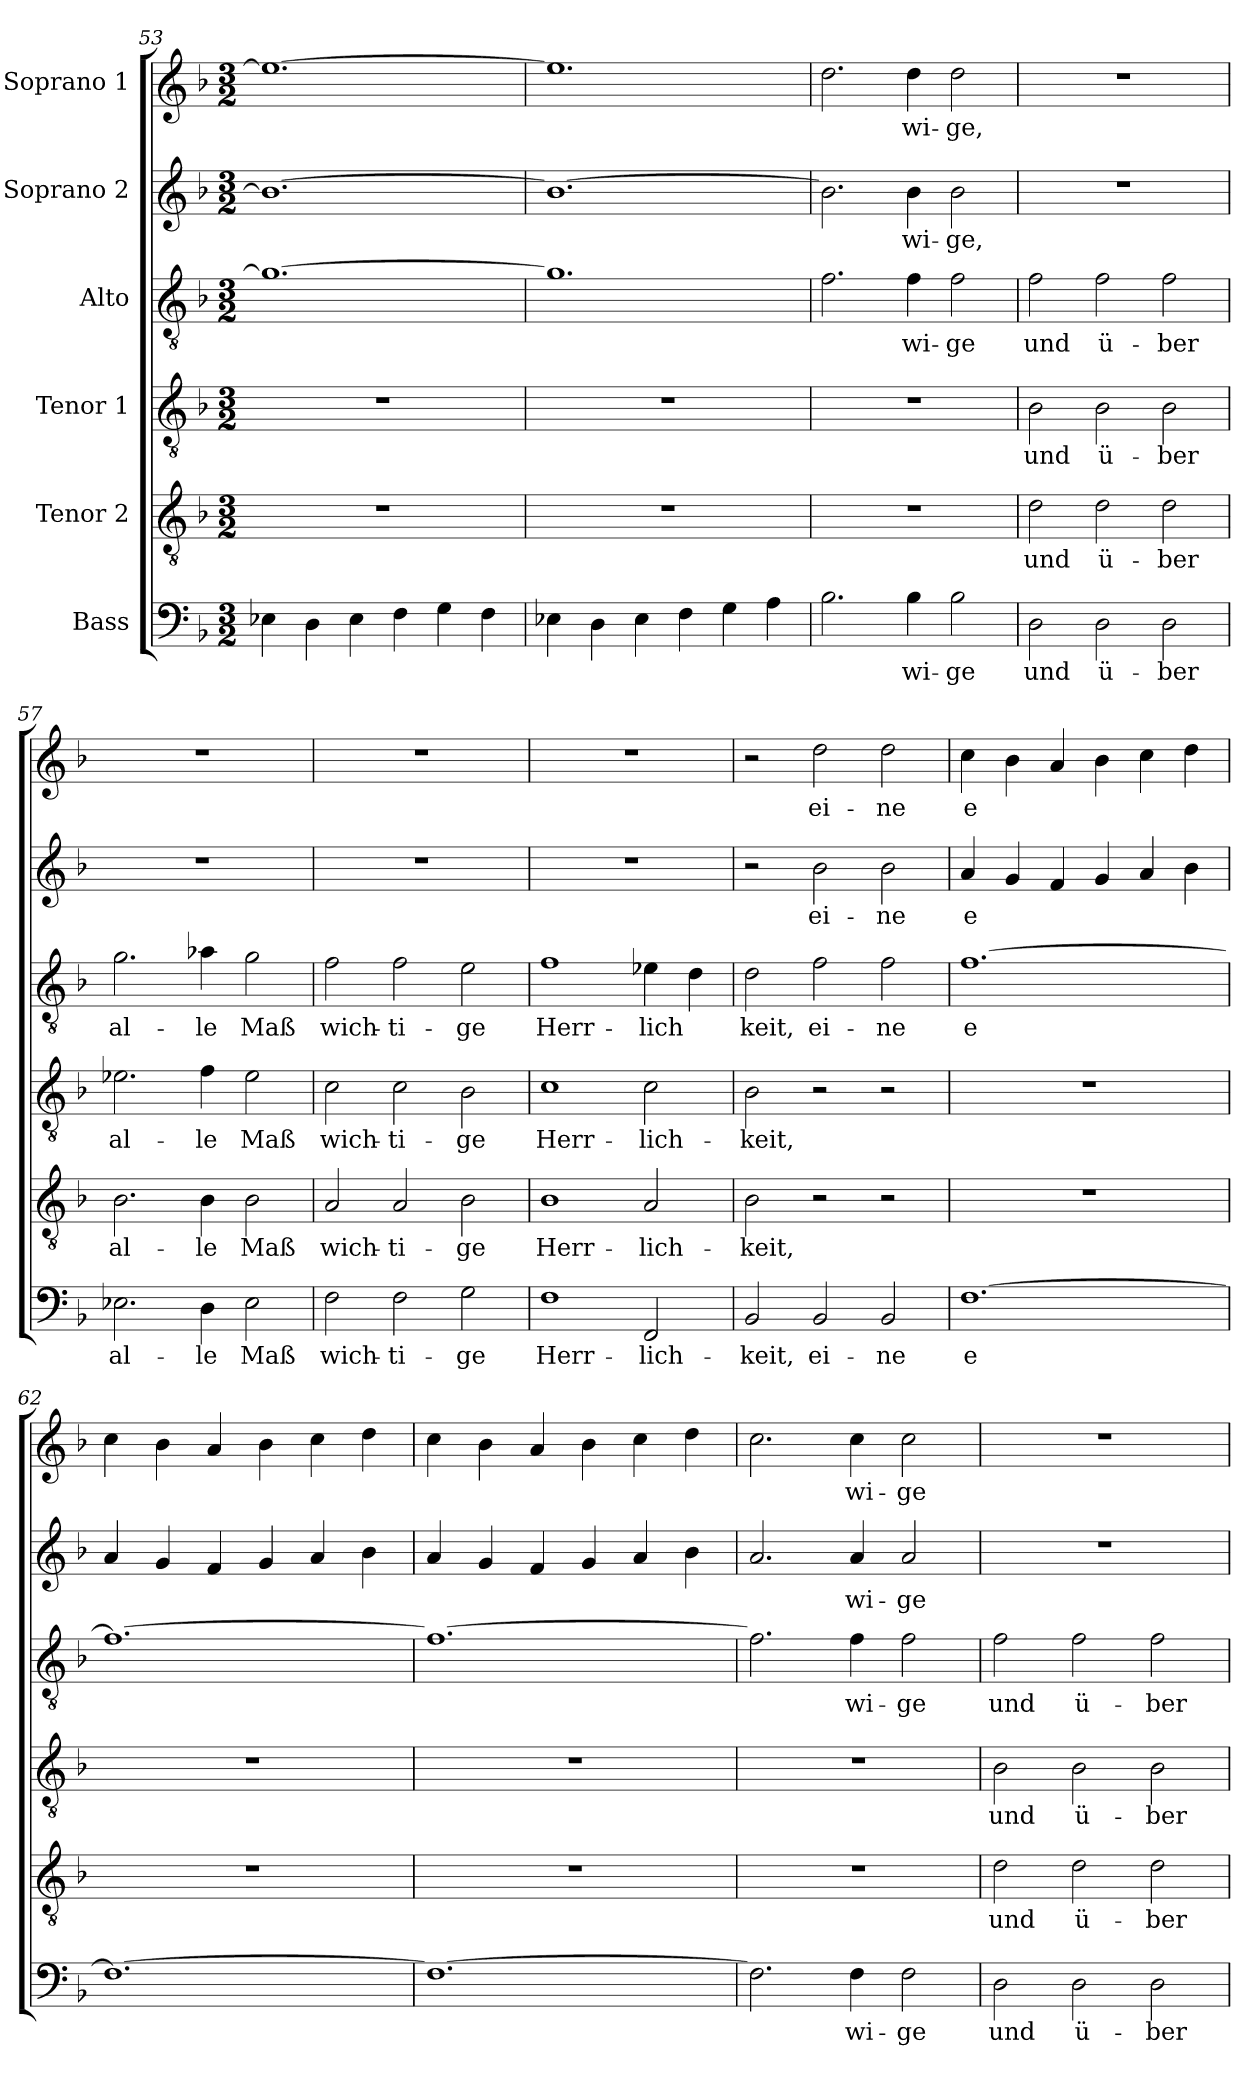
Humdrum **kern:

**kern	**text	**kern	**text	**kern	**text	**kern	**text	**kern	**text	**kern	**text
*part6	*part6	*part5	*part5	*part4	*part4	*part3	*part3	*part2	*part2	*part1	*part1
*staff6	*staff6	*staff5	*staff5	*staff4	*staff4	*staff3	*staff3	*staff2	*staff2	*staff1	*staff1
*I"Bass	*	*I"Tenor 2	*	*I"Tenor 1	*	*I"Alto	*	*I"Soprano 2	*	*I"Soprano 1	*
*clefF4	*	*clefGv2	*	*clefGv2	*	*clefGv2	*	*clefG2	*	*clefG2	*
*k[b-]	*	*k[b-]	*	*k[b-]	*	*k[b-]	*	*k[b-]	*	*k[b-]	*
*F:	*	*F:	*	*F:	*	*F:	*	*F:	*	*F:	*
*M3/2	*	*M3/2	*	*M3/2	*	*M3/2	*	*M3/2	*	*M3/2	*
=53	=53	=53	=53	=53	=53	=53	=53	=53	=53	=53	=53
!	!LO:LY:b:cj	!	!	!	!	!	!LO:LY:b:cj	!	!LO:LY:b:cj	!	!LO:LY:b:cj
4E-X\	--	1.r	.	1.r	.	1.g_>	--	1.b-_>	--	1.ee-_>	--
!	!LO:LY:b:cj	!	!	!	!	!	!	!	!	!	!
4D\	--	.	.	.	.	.	.	.	.	.	.
!	!LO:LY:b:cj	!	!	!	!	!	!	!	!	!	!
4E-\	--	.	.	.	.	.	.	.	.	.	.
!	!LO:LY:b:cj	!	!	!	!	!	!	!	!	!	!
4F\	--	.	.	.	.	.	.	.	.	.	.
!	!LO:LY:b:cj	!	!	!	!	!	!	!	!	!	!
4G\	--	.	.	.	.	.	.	.	.	.	.
!	!LO:LY:b:cj	!	!	!	!	!	!	!	!	!	!
4F\	--	.	.	.	.	.	.	.	.	.	.
=54	=54	=54	=54	=54	=54	=54	=54	=54	=54	=54	=54
!	!LO:LY:b:cj	!	!	!	!	!	!LO:LY:b:cj	!	!LO:LY:b:cj	!	!LO:LY:b:cj
4E-X\	--	1.r	.	1.r	.	1.g]	--	1.b-_>	--	1.ee-]	--
!	!LO:LY:b:cj	!	!	!	!	!	!	!	!	!	!
4D\	--	.	.	.	.	.	.	.	.	.	.
!	!LO:LY:b:cj	!	!	!	!	!	!	!	!	!	!
4E-\	--	.	.	.	.	.	.	.	.	.	.
!	!LO:LY:b:cj	!	!	!	!	!	!	!	!	!	!
4F\	--	.	.	.	.	.	.	.	.	.	.
!	!LO:LY:b:cj	!	!	!	!	!	!	!	!	!	!
4G\	--	.	.	.	.	.	.	.	.	.	.
!	!LO:LY:b:cj	!	!	!	!	!	!	!	!	!	!
4A\	--	.	.	.	.	.	.	.	.	.	.
=55	=55	=55	=55	=55	=55	=55	=55	=55	=55	=55	=55
!	!LO:LY:b:cj	!	!	!	!	!	!LO:LY:b:cj	!	!LO:LY:b:cj	!	!LO:LY:b:cj
2.B-\	--	1.r	.	1.r	.	2.f\	--	2.b-\]	--	2.dd\	--
!	!LO:LY:b:cj	!	!	!	!	!	!LO:LY:b:cj	!	!LO:LY:b:cj	!	!LO:LY:b:cj
4B-\	-wi-	.	.	.	.	4f\	-wi-	4b-\	-wi-	4dd\	-wi-
!	!LO:LY:b:cj	!	!	!	!	!	!LO:LY:b:cj	!	!LO:LY:b:cj	!	!LO:LY:b:cj
2B-\	-ge	.	.	.	.	2f\	-ge	2b-\	-ge,	2dd\	-ge,
=56	=56	=56	=56	=56	=56	=56	=56	=56	=56	=56	=56
!	!LO:LY:b:cj	!	!LO:LY:b	!	!LO:LY:b	!	!LO:LY:b:cj	!	!	!	!
2D\	und	2d\	und	2B-\	und	2f\	und	1.r	.	1.r	.
!	!LO:LY:b:cj	!	!LO:LY:b	!	!LO:LY:b	!	!LO:LY:b:cj	!	!	!	!
2D\	ü-	2d\	ü-	2B-\	ü-	2f\	ü-	.	.	.	.
!	!LO:LY:b:cj	!	!LO:LY:b	!	!LO:LY:b	!	!LO:LY:b:cj	!	!	!	!
2D\	-ber	2d\	-ber	2B-\	-ber	2f\	-ber	.	.	.	.
=57	=57	=57	=57	=57	=57	=57	=57	=57	=57	=57	=57
!	!LO:LY:b:cj	!	!LO:LY:b	!	!LO:LY:b	!	!LO:LY:b:cj	!	!	!	!
2.E-X\	al-	2.B-\	al-	2.e-X\	al-	2.g\	al-	1.r	.	1.r	.
!	!LO:LY:b:cj	!	!LO:LY:b	!	!LO:LY:b	!	!LO:LY:b:cj	!	!	!	!
4D\	-le	4B-\	-le	4f\	-le	4a-X\	-le	.	.	.	.
!	!LO:LY:b:cj	!	!LO:LY:b	!	!LO:LY:b	!	!LO:LY:b:cj	!	!	!	!
2E-\	Maß	2B-\	Maß	2e-\	Maß	2g\	Maß	.	.	.	.
=58	=58	=58	=58	=58	=58	=58	=58	=58	=58	=58	=58
!	!LO:LY:b:cj	!	!LO:LY:b	!	!LO:LY:b	!	!LO:LY:b:cj	!	!	!	!
2F\	wich-	2A/	wich-	2c\	wich-	2f\	wich-	1.r	.	1.r	.
!	!LO:LY:b:cj	!	!LO:LY:b	!	!LO:LY:b	!	!LO:LY:b:cj	!	!	!	!
2F\	-ti-	2A/	-ti-	2c\	-ti-	2f\	-ti-	.	.	.	.
!	!LO:LY:b:cj	!	!LO:LY:b	!	!LO:LY:b	!	!LO:LY:b:cj	!	!	!	!
2G\	-ge	2B-\	-ge	2B-\	-ge	2e\	-ge	.	.	.	.
=59	=59	=59	=59	=59	=59	=59	=59	=59	=59	=59	=59
!	!LO:LY:b:cj	!	!LO:LY:b	!	!LO:LY:b	!	!LO:LY:b:cj	!	!	!	!
1F	Herr-	1B-	Herr-	1c	Herr-	1f	Herr-	1.r	.	1.r	.
!	!LO:LY:b:cj	!	!LO:LY:b	!	!LO:LY:b	!	!LO:LY:b:cj	!	!	!	!
2FF/	-lich-	2A/	-lich-	2c\	-lich-	4e-X\	-lich-	.	.	.	.
!	!	!	!	!	!	!	!LO:LY:b:cj	!	!	!	!
.	.	.	.	.	.	4d\	--	.	.	.	.
=60	=60	=60	=60	=60	=60	=60	=60	=60	=60	=60	=60
!	!LO:LY:b:cj	!	!LO:LY:b	!	!LO:LY:b	!	!LO:LY:b:cj	!	!	!	!
2BB-/	-keit,	2B-\	-keit,	2B-\	-keit,	2d\	-keit,	2r	.	2r	.
!	!LO:LY:b:cj	!	!	!	!	!	!LO:LY:b:cj	!	!LO:LY:b:cj	!	!LO:LY:b:cj
2BB-/	ei-	2r	.	2r	.	2f\	ei-	2b-\	ei-	2dd\	ei-
!	!LO:LY:b:cj	!	!	!	!	!	!LO:LY:b:cj	!	!LO:LY:b:cj	!	!LO:LY:b:cj
2BB-/	-ne	2r	.	2r	.	2f\	-ne	2b-\	-ne	2dd\	-ne
=61	=61	=61	=61	=61	=61	=61	=61	=61	=61	=61	=61
!	!LO:LY:b:cj	!	!	!	!	!	!LO:LY:b:cj	!	!LO:LY:b:cj	!	!LO:LY:b:cj
[>1.F	e-	1.r	.	1.r	.	[>1.f	e-	4a/	e-	4cc\	e-
!	!	!	!	!	!	!	!	!	!LO:LY:b:cj	!	!LO:LY:b:cj
.	.	.	.	.	.	.	.	4g/	--	4b-\	--
!	!	!	!	!	!	!	!	!	!LO:LY:b:cj	!	!LO:LY:b:cj
.	.	.	.	.	.	.	.	4f/	--	4a/	--
!	!	!	!	!	!	!	!	!	!LO:LY:b:cj	!	!LO:LY:b:cj
.	.	.	.	.	.	.	.	4g/	--	4b-\	--
!	!	!	!	!	!	!	!	!	!LO:LY:b:cj	!	!LO:LY:b:cj
.	.	.	.	.	.	.	.	4a/	--	4cc\	--
!	!	!	!	!	!	!	!	!	!LO:LY:b:cj	!	!LO:LY:b:cj
.	.	.	.	.	.	.	.	4b-\	--	4dd\	--
=62	=62	=62	=62	=62	=62	=62	=62	=62	=62	=62	=62
!	!LO:LY:b:cj	!	!	!	!	!	!LO:LY:b:cj	!	!LO:LY:b:cj	!	!LO:LY:b:cj
1.F_>	--	1.r	.	1.r	.	1.f_>	--	4a/	--	4cc\	--
!	!	!	!	!	!	!	!	!	!LO:LY:b:cj	!	!LO:LY:b:cj
.	.	.	.	.	.	.	.	4g/	--	4b-\	--
!	!	!	!	!	!	!	!	!	!LO:LY:b:cj	!	!LO:LY:b:cj
.	.	.	.	.	.	.	.	4f/	--	4a/	--
!	!	!	!	!	!	!	!	!	!LO:LY:b:cj	!	!LO:LY:b:cj
.	.	.	.	.	.	.	.	4g/	--	4b-\	--
!	!	!	!	!	!	!	!	!	!LO:LY:b:cj	!	!LO:LY:b:cj
.	.	.	.	.	.	.	.	4a/	--	4cc\	--
!	!	!	!	!	!	!	!	!	!LO:LY:b:cj	!	!LO:LY:b:cj
.	.	.	.	.	.	.	.	4b-\	--	4dd\	--
=63	=63	=63	=63	=63	=63	=63	=63	=63	=63	=63	=63
!	!LO:LY:b:cj	!	!	!	!	!	!LO:LY:b:cj	!	!LO:LY:b:cj	!	!LO:LY:b:cj
1.F_>	--	1.r	.	1.r	.	1.f_>	--	4a/	--	4cc\	--
!	!	!	!	!	!	!	!	!	!LO:LY:b:cj	!	!LO:LY:b:cj
.	.	.	.	.	.	.	.	4g/	--	4b-\	--
!	!	!	!	!	!	!	!	!	!LO:LY:b:cj	!	!LO:LY:b:cj
.	.	.	.	.	.	.	.	4f/	--	4a/	--
!	!	!	!	!	!	!	!	!	!LO:LY:b:cj	!	!LO:LY:b:cj
.	.	.	.	.	.	.	.	4g/	--	4b-\	--
!	!	!	!	!	!	!	!	!	!LO:LY:b:cj	!	!LO:LY:b:cj
.	.	.	.	.	.	.	.	4a/	--	4cc\	--
!	!	!	!	!	!	!	!	!	!LO:LY:b:cj	!	!LO:LY:b:cj
.	.	.	.	.	.	.	.	4b-\	--	4dd\	--
=64	=64	=64	=64	=64	=64	=64	=64	=64	=64	=64	=64
!	!LO:LY:b:cj	!	!	!	!	!	!LO:LY:b:cj	!	!LO:LY:b:cj	!	!LO:LY:b:cj
2.F\]	--	1.r	.	1.r	.	2.f\]	--	2.a/	--	2.cc\	--
!	!LO:LY:b:cj	!	!	!	!	!	!LO:LY:b:cj	!	!LO:LY:b:cj	!	!LO:LY:b:cj
4F\	-wi-	.	.	.	.	4f\	-wi-	4a/	-wi-	4cc\	-wi-
!	!LO:LY:b:cj	!	!	!	!	!	!LO:LY:b:cj	!	!LO:LY:b:cj	!	!LO:LY:b:cj
2F\	-ge	.	.	.	.	2f\	-ge	2a/	-ge	2cc\	-ge
=65	=65	=65	=65	=65	=65	=65	=65	=65	=65	=65	=65
!	!LO:LY:b:cj	!	!LO:LY:b	!	!LO:LY:b	!	!LO:LY:b:cj	!	!	!	!
2D\	und	2d\	und	2B-\	und	2f\	und	1.r	.	1.r	.
!	!LO:LY:b:cj	!	!LO:LY:b	!	!LO:LY:b	!	!LO:LY:b:cj	!	!	!	!
2D\	ü-	2d\	ü-	2B-\	ü-	2f\	ü-	.	.	.	.
!	!LO:LY:b:cj	!	!LO:LY:b	!	!LO:LY:b	!	!LO:LY:b:cj	!	!	!	!
2D\	-ber	2d\	-ber	2B-\	-ber	2f\	-ber	.	.	.	.
=	=	=	=	=	=	=	=	=	=	=	=
*-	*-	*-	*-	*-	*-	*-	*-	*-	*-	*-	*-
